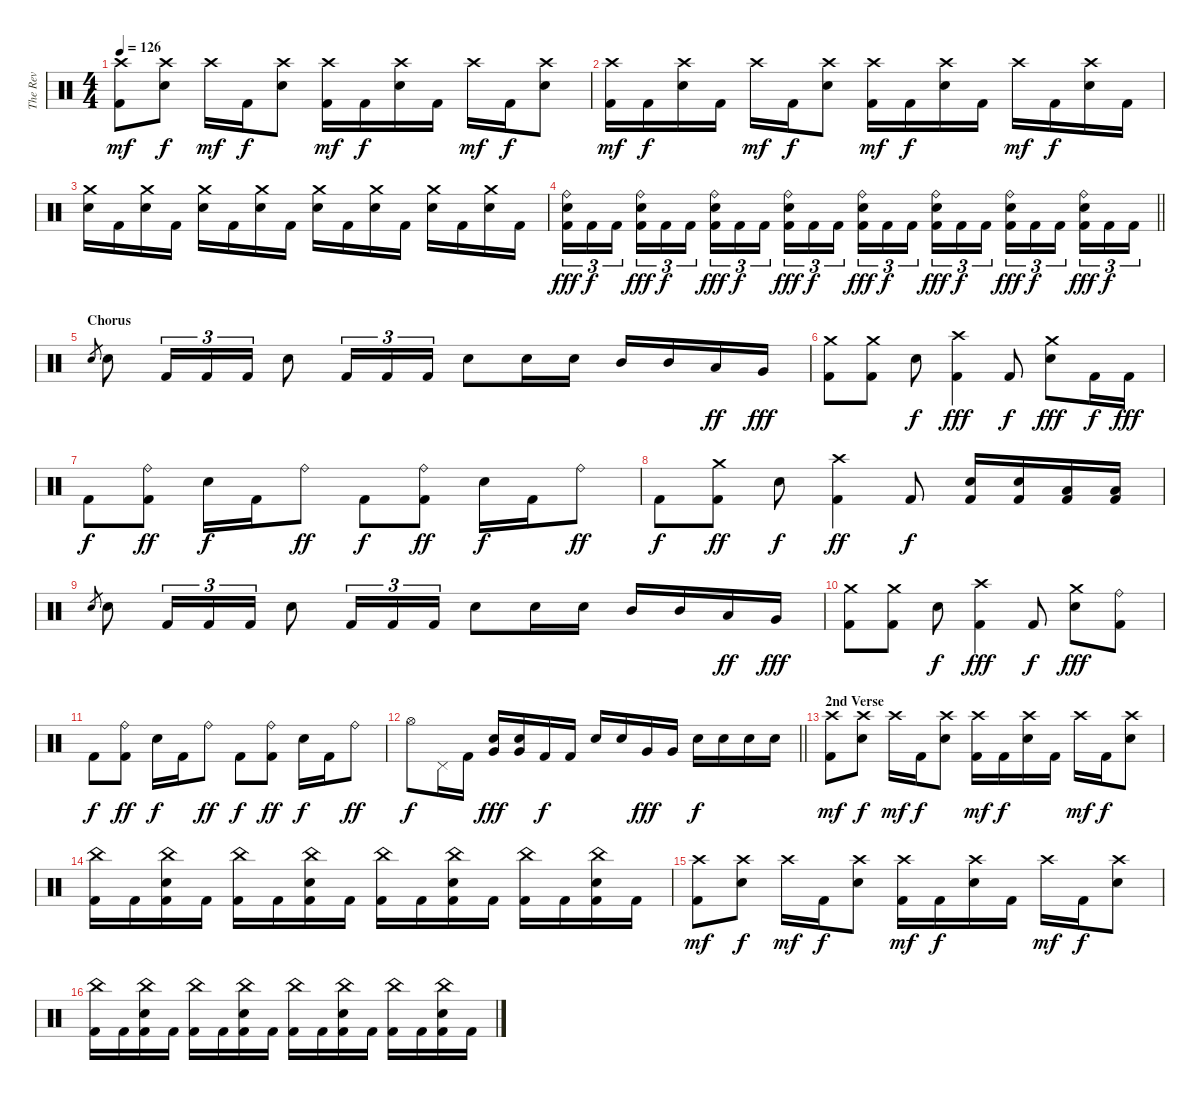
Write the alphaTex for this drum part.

\track ("The Rev" "The Rev") {instrument percussion}
\staff {score}
\articulation defaults
\ts (4 4)
\tempo 126
\clef neutral
\ks c
("Crash high (hit)" "Kick (hit) 2").8{dy mf} ("Crash high (hit)" "Electric Snare (hit)").8{dy f} "Crash high (hit)".16{dy mf} "Kick (hit) 2".16{dy f} ("Crash high (hit)" "Electric Snare (hit)").8 ("Crash high (hit)" "Kick (hit) 2").16{dy mf} "Kick (hit) 2".16{dy f} ("Crash high (hit)" "Electric Snare (hit)").16 "Kick (hit) 2".16 "Crash high (hit)".16{dy mf} "Kick (hit) 2".16{dy f} ("Crash high (hit)" "Electric Snare (hit)").8 |
("Crash high (hit)" "Kick (hit) 2").16{dy mf} "Kick (hit) 2".16{dy f} ("Crash high (hit)" "Electric Snare (hit)").16 "Kick (hit) 2".16 "Crash high (hit)".16{dy mf} "Kick (hit) 2".16{dy f} ("Crash high (hit)" "Electric Snare (hit)").8 ("Crash high (hit)" "Kick (hit) 2").16{dy mf} "Kick (hit) 2".16{dy f} ("Crash high (hit)" "Electric Snare (hit)").16 "Kick (hit) 2".16 "Crash high (hit)".16{dy mf} "Kick (hit) 2".16{dy f} ("Crash high (hit)" "Electric Snare (hit)").16 "Kick (hit) 2".16 |
("Crash medium (hit)" "Electric Snare (hit)").16 "Kick (hit) 2".16 ("Crash medium (hit)" "Electric Snare (hit)").16 "Kick (hit) 2".16 ("Crash medium (hit)" "Electric Snare (hit)").16 "Kick (hit) 2".16 ("Crash medium (hit)" "Electric Snare (hit)").16 "Kick (hit) 2".16 ("Crash medium (hit)" "Electric Snare (hit)").16 "Kick (hit) 2".16 ("Crash medium (hit)" "Electric Snare (hit)").16 "Kick (hit) 2".16 ("Crash medium (hit)" "Electric Snare (hit)").16 "Kick (hit) 2".16 ("Crash medium (hit)" "Electric Snare (hit)").16 "Kick (hit) 2".16 |
\barLineRight lightlight
("Ride (bell)" "Electric Snare (hit)" "Kick (hit) 2").16{tu (3 2) dy fff} "Kick (hit) 2".16{tu (3 2) dy f} "Kick (hit) 2".16{tu (3 2) beam splitsecondary} ("Ride (bell)" "Electric Snare (hit)" "Kick (hit) 2").16{tu (3 2) dy fff} "Kick (hit) 2".16{tu (3 2) dy f} "Kick (hit) 2".16{tu (3 2)} ("Ride (bell)" "Electric Snare (hit)" "Kick (hit) 2").16{tu (3 2) dy fff} "Kick (hit) 2".16{tu (3 2) dy f} "Kick (hit) 2".16{tu (3 2) beam splitsecondary} ("Ride (bell)" "Electric Snare (hit)" "Kick (hit) 2").16{tu (3 2) dy fff} "Kick (hit) 2".16{tu (3 2) dy f} "Kick (hit) 2".16{tu (3 2)} ("Ride (bell)" "Electric Snare (hit)" "Kick (hit) 2").16{tu (3 2) dy fff} "Kick (hit) 2".16{tu (3 2) dy f} "Kick (hit) 2".16{tu (3 2) beam splitsecondary} ("Ride (bell)" "Electric Snare (hit)" "Kick (hit) 2").16{tu (3 2) dy fff} "Kick (hit) 2".16{tu (3 2) dy f} "Kick (hit) 2".16{tu (3 2)} ("Ride (bell)" "Electric Snare (hit)" "Kick (hit) 2").16{tu (3 2) dy fff} "Kick (hit) 2".16{tu (3 2) dy f} "Kick (hit) 2".16{tu (3 2) beam splitsecondary} ("Ride (bell)" "Electric Snare (hit)" "Kick (hit) 2").16{tu (3 2) dy fff} "Kick (hit) 2".16{tu (3 2) dy f} "Kick (hit) 2".16{tu (3 2)} |
\section ("" "Chorus")
"Electric Snare (hit)".8{gr} "Electric Snare (hit)".8 "Kick (hit) 2".16{tu (3 2)} "Kick (hit) 2".16{tu (3 2)} "Kick (hit) 2".16{tu (3 2)} "Electric Snare (hit)".8 "Kick (hit) 2".16{tu (3 2)} "Kick (hit) 2".16{tu (3 2)} "Kick (hit) 2".16{tu (3 2)} "Electric Snare (hit)".8 "Electric Snare (hit)".16 "Electric Snare (hit)".16 "Mid Tom (hit)".16 "Mid Tom (hit)".16 "Low Tom (hit)".16{dy ff} "Very Low Tom (hit)".16{dy fff} |
("Crash medium (hit)" "Kick (hit) 2").8 ("Crash medium (hit)" "Kick (hit) 2").8 "Electric Snare (hit)".8{dy f} ("Crash high (hit)" "Kick (hit) 2").4{dy fff} "Kick (hit) 2".8{dy f} ("Crash medium (hit)" "Electric Snare (hit)").8{dy fff} "Kick (hit) 2".16{dy f} "Kick (hit) 2".16{dy fff} |
"Kick (hit) 2".8{dy f} ("Ride (bell)" "Kick (hit) 2").8{dy ff} "Electric Snare (hit)".16{dy f} "Kick (hit) 2".16 "Ride (bell)".8{dy ff} "Kick (hit) 2".8{dy f} ("Ride (bell)" "Kick (hit) 2").8{dy ff} "Electric Snare (hit)".16{dy f} "Kick (hit) 2".16 "Ride (bell)".8{dy ff} |
"Kick (hit) 2".8{dy f} ("Crash medium (hit)" "Kick (hit) 2").8{dy ff} "Electric Snare (hit)".8{dy f} ("Crash high (hit)" "Kick (hit) 2").4{dy ff} "Kick (hit) 2".8{dy f} ("Electric Snare (hit)" "Kick (hit) 2").16 ("Electric Snare (hit)" "Kick (hit) 2").16 ("Low Tom (hit)" "Kick (hit) 2").16 ("Low Tom (hit)" "Kick (hit) 2").16 |
"Electric Snare (hit)".8{gr} "Electric Snare (hit)".8 "Kick (hit) 2".16{tu (3 2)} "Kick (hit) 2".16{tu (3 2)} "Kick (hit) 2".16{tu (3 2)} "Electric Snare (hit)".8 "Kick (hit) 2".16{tu (3 2)} "Kick (hit) 2".16{tu (3 2)} "Kick (hit) 2".16{tu (3 2)} "Electric Snare (hit)".8 "Electric Snare (hit)".16 "Electric Snare (hit)".16 "Mid Tom (hit)".16 "Mid Tom (hit)".16 "Low Tom (hit)".16{dy ff} "Very Low Tom (hit)".16{dy fff} |
("Crash medium (hit)" "Kick (hit) 2").8 ("Crash medium (hit)" "Kick (hit) 2").8 "Electric Snare (hit)".8{dy f} ("Crash high (hit)" "Kick (hit) 2").4{dy fff} "Kick (hit) 2".8{dy f} ("Crash medium (hit)" "Electric Snare (hit)").8{dy fff} ("Ride (bell)" "Kick (hit) 2").8 |
"Kick (hit) 2".8{dy f} ("Ride (bell)" "Kick (hit) 2").8{dy ff} "Electric Snare (hit)".16{dy f} "Kick (hit) 2".16 "Ride (bell)".8{dy ff} "Kick (hit) 2".8{dy f} ("Ride (bell)" "Kick (hit) 2").8{dy ff} "Electric Snare (hit)".16{dy f} "Kick (hit) 2".16 "Ride (bell)".8{dy ff} |
\barLineRight lightlight "Hi-Hat (open)".8{dy f} "Pedal Hi-Hat (hit)".16 "Kick (hit) 2".16
("Electric Snare (hit)" "Very Low Tom (hit)").16{dy fff} ("Electric Snare (hit)" "Very Low Tom (hit)").16 "Kick (hit) 2".16{dy f} "Kick (hit) 2".16 "Electric Snare (hit)".16 "Electric Snare (hit)".16 "Very Low Tom (hit)".16{dy fff} "Very Low Tom (hit)".16 "Electric Snare (hit)".16{dy f} "Electric Snare (hit)".16 "Electric Snare (hit)".16 "Electric Snare (hit)".16 |
\section ("" "2nd Verse")
("Crash high (hit)" "Kick (hit) 2").8{dy mf} ("Crash high (hit)" "Electric Snare (hit)").8{dy f} "Crash high (hit)".16{dy mf} "Kick (hit) 2".16{dy f} ("Crash high (hit)" "Electric Snare (hit)").8 ("Crash high (hit)" "Kick (hit) 2").16{dy mf} "Kick (hit) 2".16{dy f} ("Crash high (hit)" "Electric Snare (hit)").16 "Kick (hit) 2".16 "Crash high (hit)".16{dy mf} "Kick (hit) 2".16{dy f} ("Crash high (hit)" "Electric Snare (hit)").8 |
("China (hit)" "Kick (hit) 2").16 "Kick (hit) 2".16 ("China (hit)" "Electric Snare (hit)" "Kick (hit) 2").16 "Kick (hit) 2".16 ("China (hit)" "Kick (hit) 2").16 "Kick (hit) 2".16 ("China (hit)" "Electric Snare (hit)" "Kick (hit) 2").16 "Kick (hit) 2".16 ("China (hit)" "Kick (hit) 2").16 "Kick (hit) 2".16 ("China (hit)" "Electric Snare (hit)" "Kick (hit) 2").16 "Kick (hit) 2".16 ("China (hit)" "Kick (hit) 2").16 "Kick (hit) 2".16 ("China (hit)" "Electric Snare (hit)" "Kick (hit) 2").16 "Kick (hit) 2".16 |
("Crash high (hit)" "Kick (hit) 2").8{dy mf} ("Crash high (hit)" "Electric Snare (hit)").8{dy f} "Crash high (hit)".16{dy mf} "Kick (hit) 2".16{dy f} ("Crash high (hit)" "Electric Snare (hit)").8 ("Crash high (hit)" "Kick (hit) 2").16{dy mf} "Kick (hit) 2".16{dy f} ("Crash high (hit)" "Electric Snare (hit)").16 "Kick (hit) 2".16 "Crash high (hit)".16{dy mf} "Kick (hit) 2".16{dy f} ("Crash high (hit)" "Electric Snare (hit)").8 |
("China (hit)" "Kick (hit) 2").16 "Kick (hit) 2".16 ("China (hit)" "Electric Snare (hit)" "Kick (hit) 2").16 "Kick (hit) 2".16 ("China (hit)" "Kick (hit) 2").16 "Kick (hit) 2".16 ("China (hit)" "Electric Snare (hit)" "Kick (hit) 2").16 "Kick (hit) 2".16 ("China (hit)" "Kick (hit) 2").16 "Kick (hit) 2".16 ("China (hit)" "Electric Snare (hit)" "Kick (hit) 2").16 "Kick (hit) 2".16 ("China (hit)" "Kick (hit) 2").16 "Kick (hit) 2".16 ("China (hit)" "Electric Snare (hit)" "Kick (hit) 2").16 "Kick (hit) 2".16
